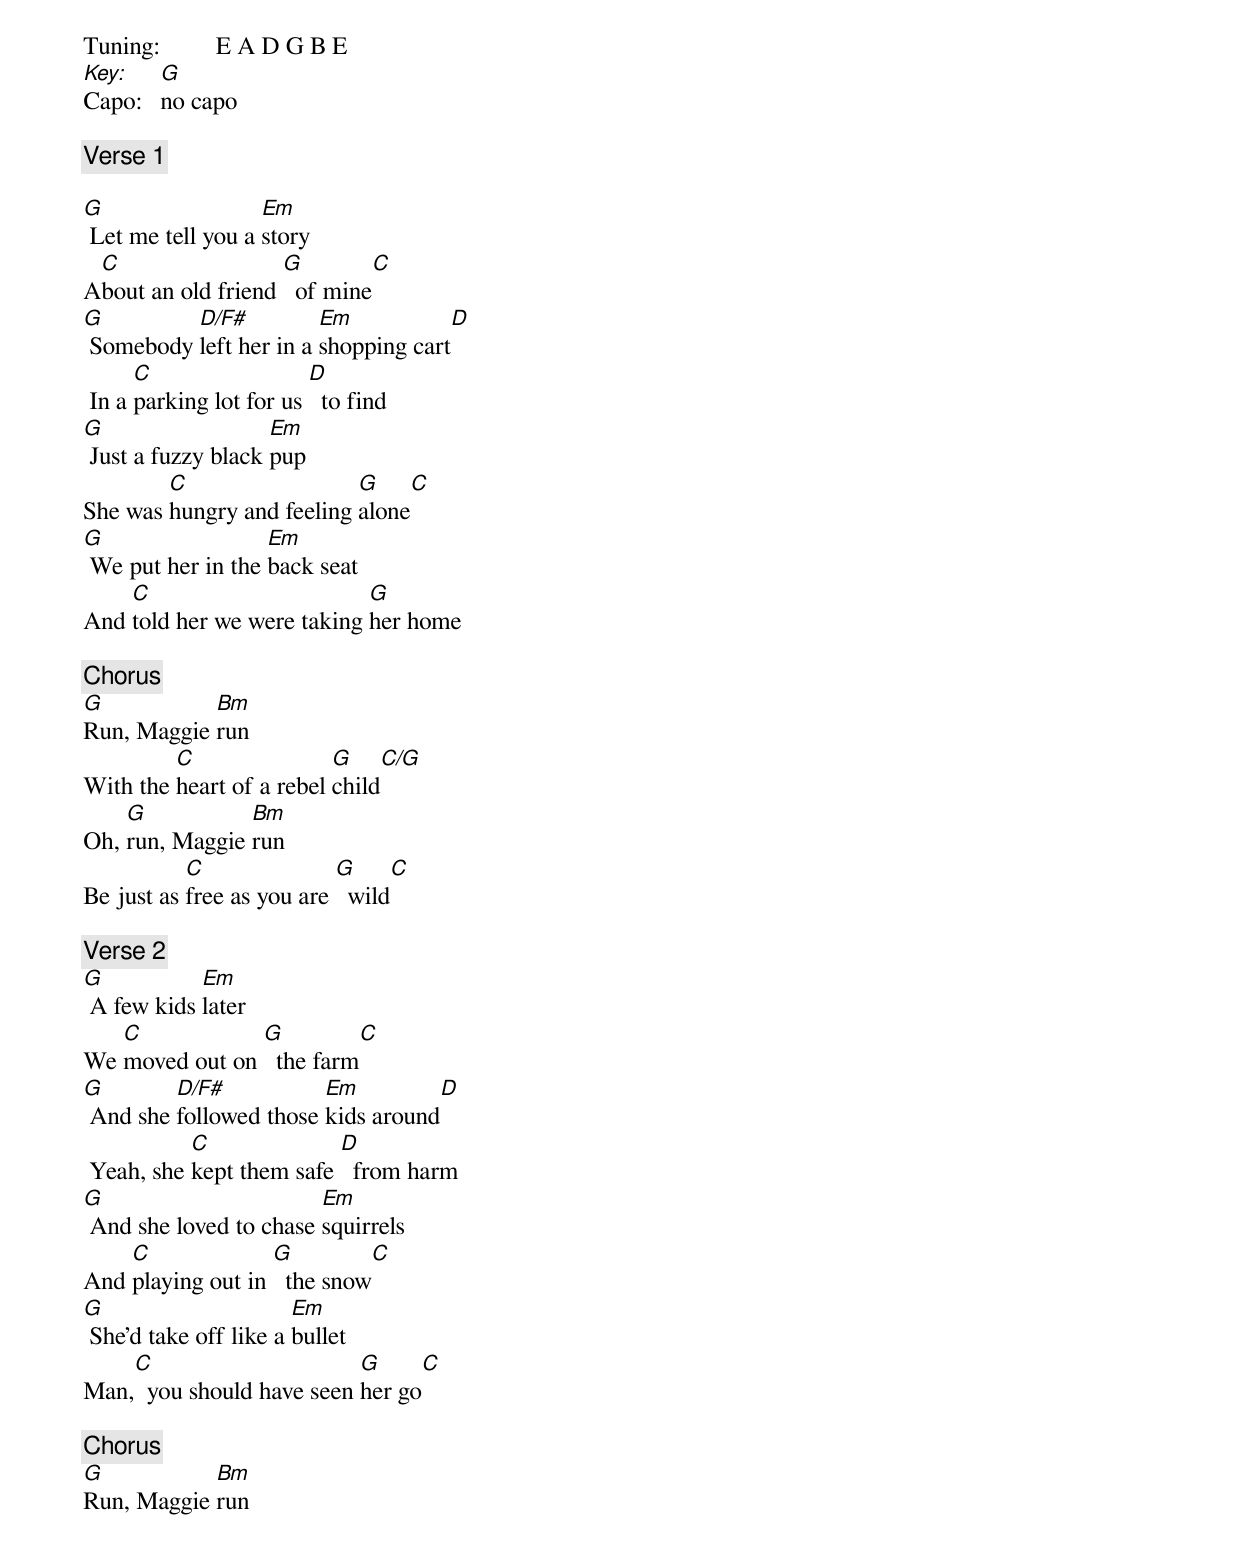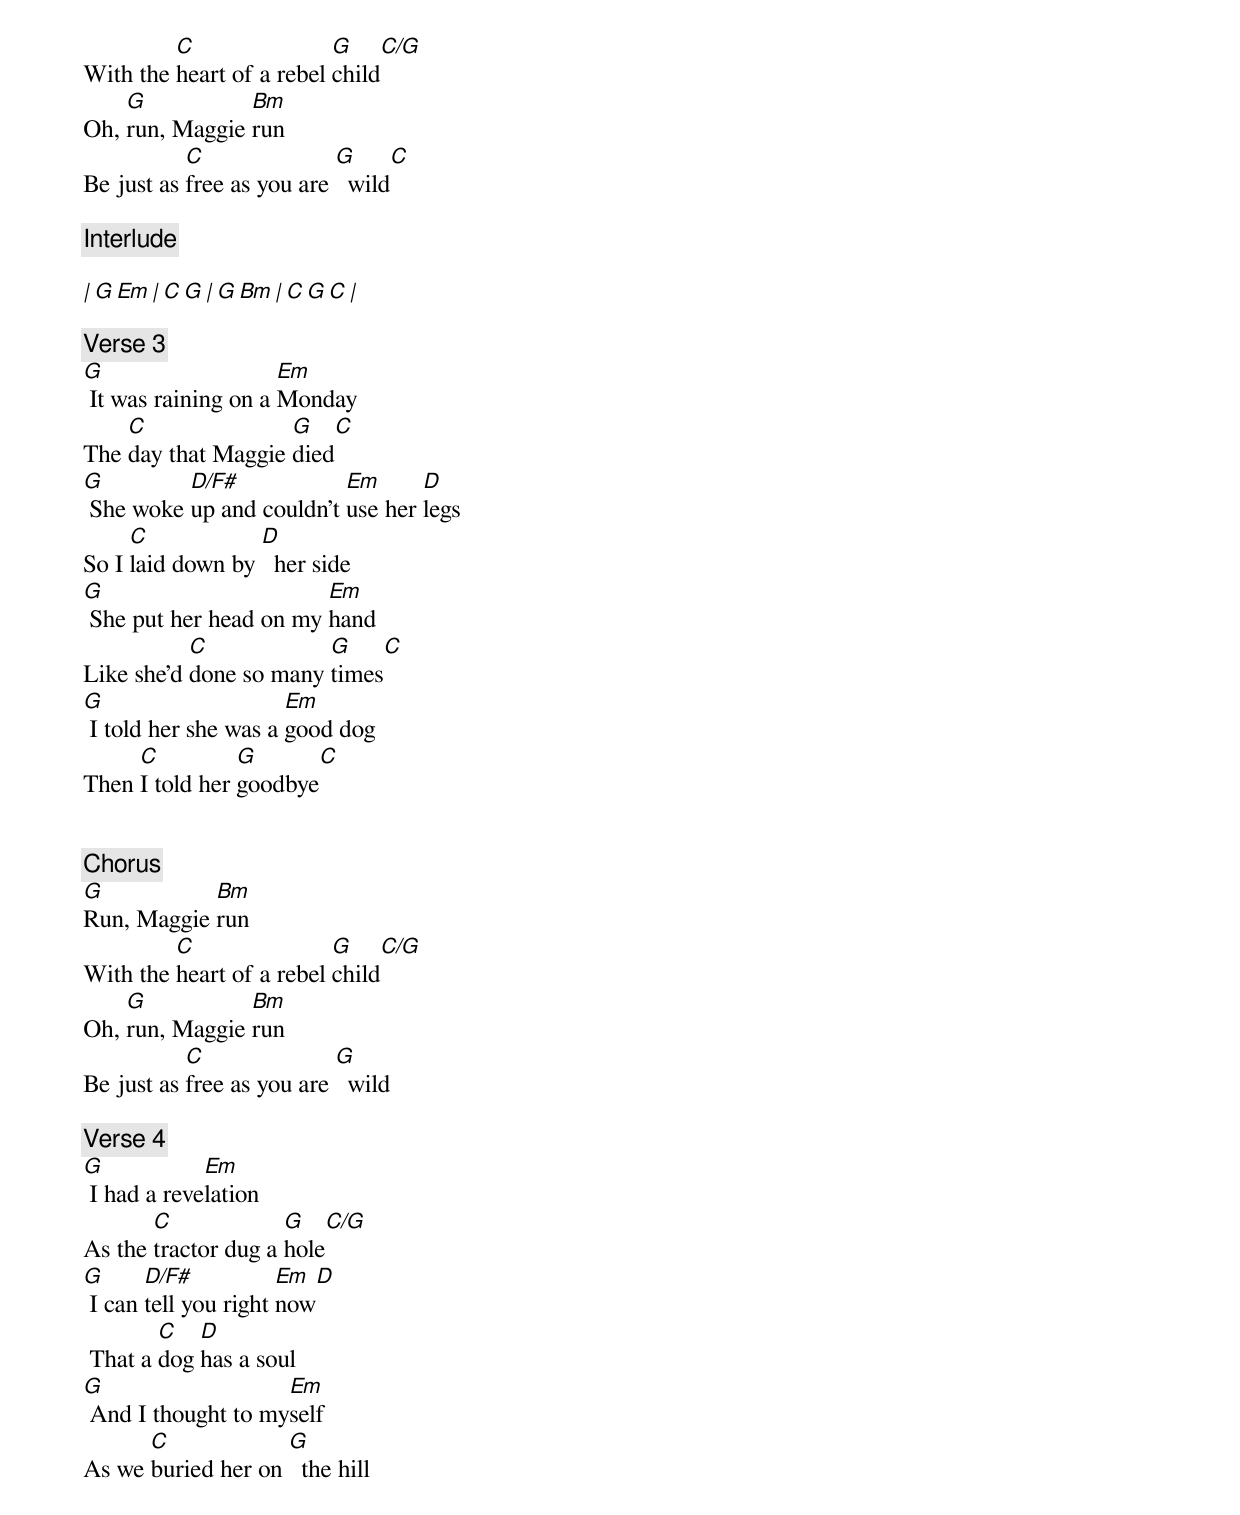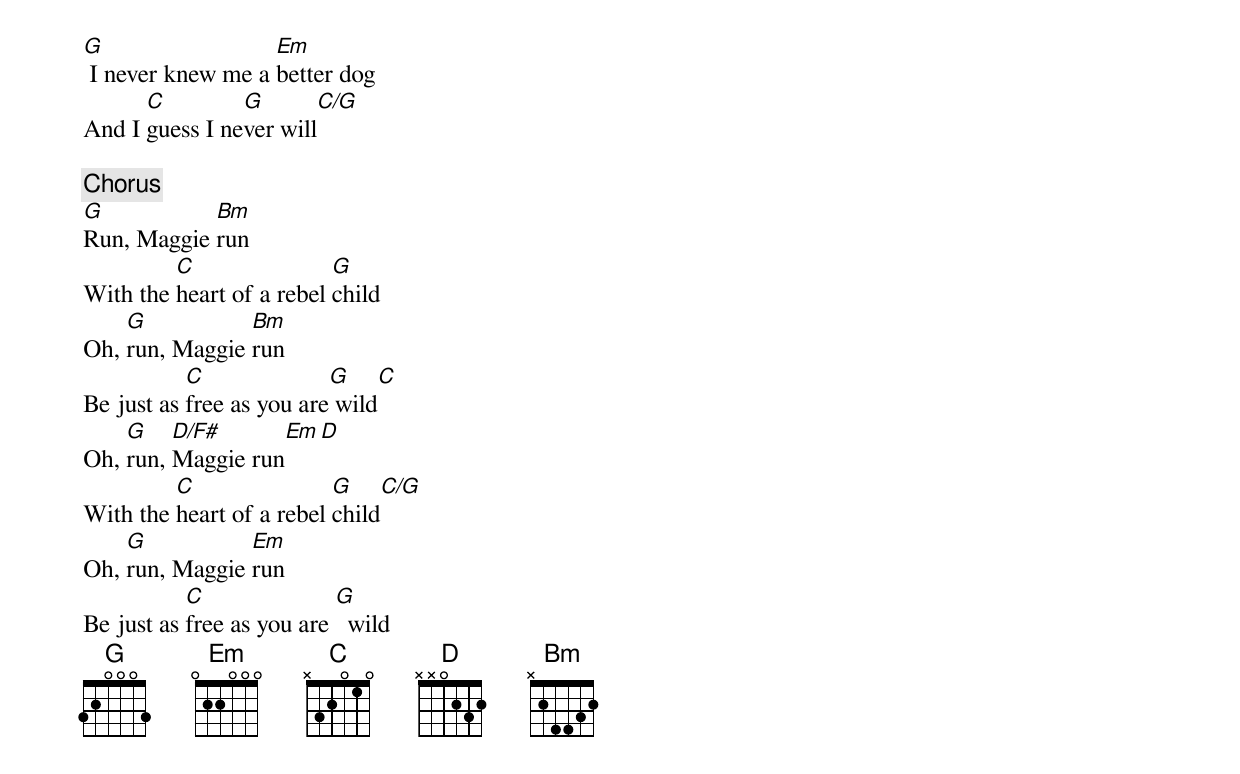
Tuning: 	E A D G B E
Key: 	G
Capo: 	no capo

[Verse 1]

G                  Em
 Let me tell you a story
 C                  G         C
About an old friend   of mine
G         D/F#          Em           D
 Somebody left her in a shopping cart
      C                  D
 In a parking lot for us   to find
G                   Em
 Just a fuzzy black pup
        C                  G     C
She was hungry and feeling alone
G                  Em
 We put her in the back seat
    C                       G
And told her we were taking her home

[Chorus]
G           Bm
Run, Maggie run
         C                G      C/G
With the heart of a rebel child
    G           Bm
Oh, run, Maggie run
           C               G       C
Be just as free as you are   wild

[Verse 2]
G           Em
 A few kids later
   C            G           C
We moved out on   the farm
G        D/F#           Em            D
 And she followed those kids around
           C              D
 Yeah, she kept them safe   from harm
G                       Em
 And she loved to chase squirrels
    C              G            C
And playing out in   the snow
G                      Em
 She'd take off like a bullet
    C                      G       C
Man,  you should have seen her go

[Chorus]
G           Bm
Run, Maggie run
         C                G      C/G
With the heart of a rebel child
    G           Bm
Oh, run, Maggie run
           C               G        C
Be just as free as you are   wild

[Interlude]

| G   Em   | C   G   | G   Bm   | C   G   C |

[Verse 3]
G                    Em
 It was raining on a Monday
    C               G      C
The day that Maggie died
G         D/F#            Em      D
 She woke up and couldn't use her legs
     C            D
So I laid down by   her side
G                       Em
 She put her head on my hand
           C            G       C
Like she'd done so many times
G                     Em
 I told her she was a good dog
     C          G         C
Then I told her goodbye


[Chorus]
G           Bm
Run, Maggie run
         C                G      C/G
With the heart of a rebel child
    G           Bm
Oh, run, Maggie run
           C               G
Be just as free as you are   wild

[Verse 4]
G            Em
 I had a revelation
       C             G    C/G
As the tractor dug a hole
G      D/F#           Em   D
 I can tell you right now
        C   D
 That a dog has a soul
G                   Em
 And I thought to myself
      C             G
As we buried her on   the hill
G                  Em
 I never knew me a better dog
      C         G        C/G
And I guess I never will

[Chorus]
G           Bm
Run, Maggie run
         C                G
With the heart of a rebel child
    G           Bm
Oh, run, Maggie run
           C              G     C
Be just as free as you are wild
    G    D/F#        Em   D
Oh, run, Maggie run
         C                G       C/G
With the heart of a rebel child
    G           Em
Oh, run, Maggie run
           C               G
Be just as free as you are   wild
